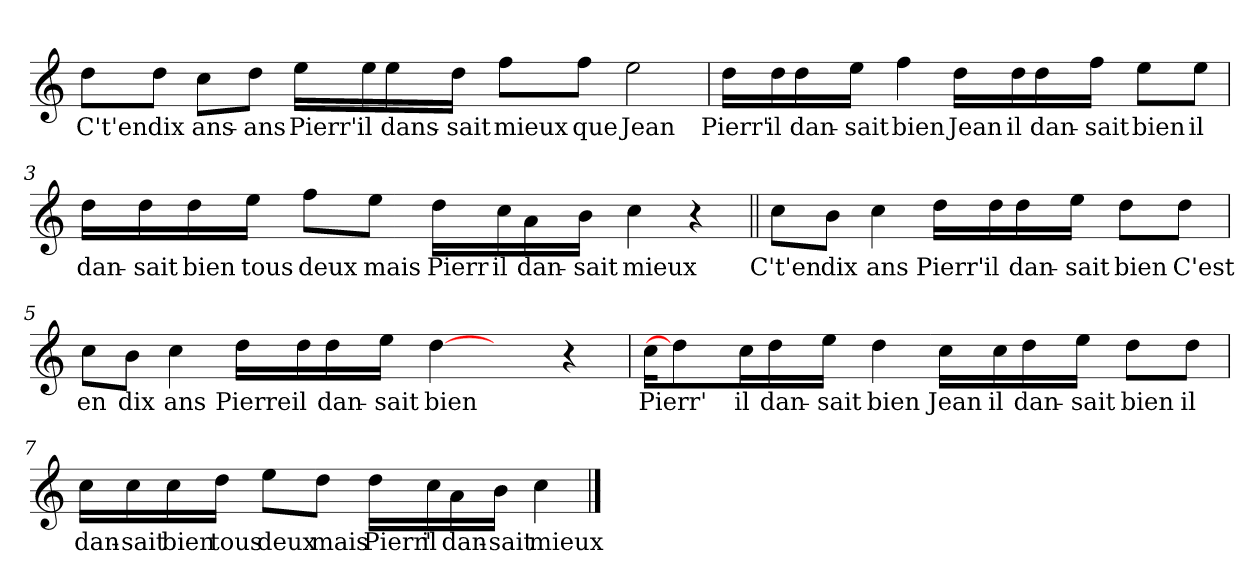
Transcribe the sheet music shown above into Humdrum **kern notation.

**kern	**text
*part1	*part1
*staff1	*staff1
*clefG2	*
*k[]	*
*C:	*
=1	=1
!	!LO:LY:b
8dd\L	C't'en
!	!LO:LY:b
8dd\J	dix
!	!LO:LY:b
8cc\L	ans-
!	!LO:LY:b
8dd\J	-ans
!	!LO:LY:b
16ee\LL	Pierr'
!	!LO:LY:b
16ee\	il
!	!LO:LY:b
16ee\	dans-
!	!LO:LY:b
16dd\JJ	-sait
!	!LO:LY:b
8ff\L	mieux
!	!LO:LY:b
8ff\J	que
!	!LO:LY:b
2ee\	Jean
=2	=2
!	!LO:LY:b
16dd\LL	Pierr'
!	!LO:LY:b
16dd\	il
!	!LO:LY:b
16dd\	dan-
!	!LO:LY:b
16ee\JJ	-sait
!	!LO:LY:b
4ff\	bien
!	!LO:LY:b
16dd\LL	Jean
!	!LO:LY:b
16dd\	il
!	!LO:LY:b
16dd\	dan-
!	!LO:LY:b
16ff\JJ	-sait
!	!LO:LY:b
8ee\L	bien
!	!LO:LY:b
8ee\J	il
!!LO:LB:g=z
=3	=3
!	!LO:LY:b
16dd\LL	dan-
!	!LO:LY:b
16dd\	-sait
!	!LO:LY:b
16dd\	bien
!	!LO:LY:b
16ee\JJ	tous
!	!LO:LY:b
8ff\L	deux
!	!LO:LY:b
8ee\J	mais
!	!LO:LY:b
16dd\LL	Pierr
!	!LO:LY:b
16cc\	il
!	!LO:LY:b
16a\	dan-
!	!LO:LY:b
16b\JJ	-sait
!	!LO:LY:b
4cc\	mieux
4r	.
=4||	=4||
!	!LO:LY:b
8cc\L	C't'en
!	!LO:LY:b
8b\J	dix
!	!LO:LY:b
4cc\	ans
!	!LO:LY:b
16dd\LL	Pierr'
!	!LO:LY:b
16dd\	il
!	!LO:LY:b
16dd\	dan-
!	!LO:LY:b
16ee\JJ	-sait
!	!LO:LY:b
8dd\L	bien
!	!LO:LY:b
8dd\J	C'est
!!LO:LB:g=z
=5	=5
!	!LO:LY:b
8cc\L	en
!	!LO:LY:b
8b\J	dix
!	!LO:LY:b
4cc\	ans
!	!LO:LY:b
16dd\LL	Pierre
!	!LO:LY:b
16dd\	il
!	!LO:LY:b
16dd\	dan-
!	!LO:LY:b
16ee\JJ	-sait
!	!LO:LY:b
[4dd\	bien
4ryy	.
4r	.
=6	=6
!	!LO:LY:b
16cc\LL	Pierr'
4dd\]	.
!	!LO:LY:b
16cc\	il
!	!LO:LY:b
16dd\	dan-
!	!LO:LY:b
16ee\JJ	-sait
!	!LO:LY:b
4dd\	bien
!	!LO:LY:b
16cc\LL	Jean
!	!LO:LY:b
16cc\	il
!	!LO:LY:b
16dd\	dan-
!	!LO:LY:b
16ee\JJ	-sait
!	!LO:LY:b
8dd\L	bien
!	!LO:LY:b
8dd\J	il
!!LO:LB:g=z
=7	=7
!	!LO:LY:b
16cc\LL	dan-
!	!LO:LY:b
16cc\	-sait
!	!LO:LY:b
16cc\	bien
!	!LO:LY:b
16dd\JJ	tous
!	!LO:LY:b
8ee\L	deux
!	!LO:LY:b
8dd\J	mais
!	!LO:LY:b
16dd\LL	Pierr'
!	!LO:LY:b
16cc\	il
!	!LO:LY:b
16a\	dan-
!	!LO:LY:b
16b\JJ	-sait
!	!LO:LY:b
4cc\	mieux
==	==
*-	*-
